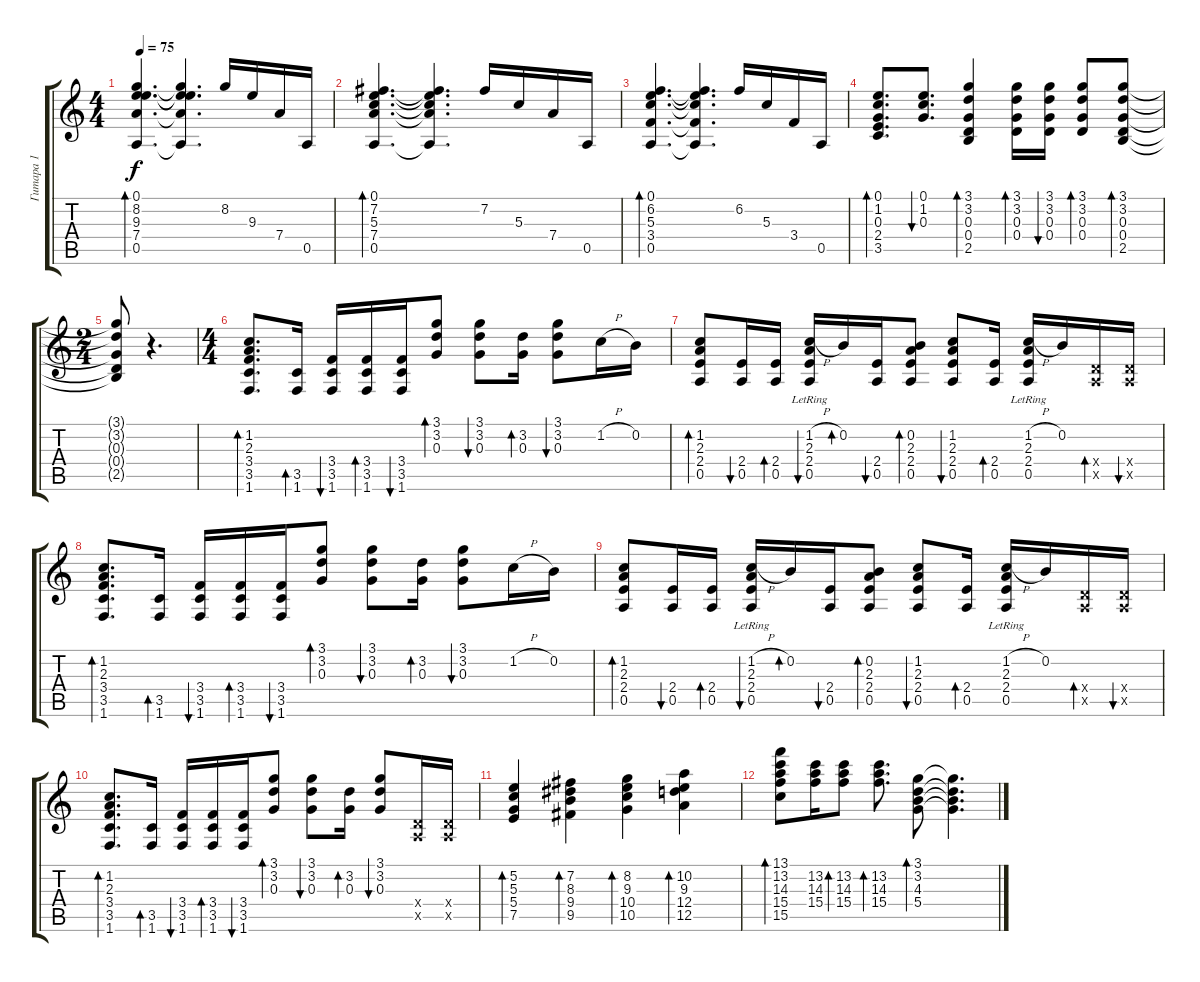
\track ("Гитара 1" "Гитара 1") {instrument acousticguitarsteel}
\staff {score tabs}
\tuning (E4 B3 G3 D3 A2 E2) {hide}
\ts (4 4)
\tempo 75
\clef g2
\ks c
(0.1 8.2 9.3 7.4 0.5).4{d bd 60 dy f} (0.1{t} 8.2{t} 9.3{t} 7.4{t} 0.5{t}).4{d} 8.2.16 9.3.16 7.4.16 0.5.16 |
(0.1 7.2 5.3 7.4 0.5).4{d bd 60} (0.1{t} 7.2{t} 5.3{t} 7.4{t} 0.5{t}).4{d} 7.2.16 5.3.16 7.4.16 0.5.16 |
(0.1 6.2 5.3 3.4 0.5).4{d bd 60} (0.1{t} 6.2{t} 5.3{t} 3.4{t} 0.5{t}).4{d} 6.2.16 5.3.16 3.4.16 0.5.16 |
(0.1 1.2 0.3 2.4 3.5).8{d bd 60} (0.1 1.2 0.3).8{d bu 60} (3.1 3.2 0.3 0.4 2.5).4{bd 60} (3.1 3.2 0.3 0.4).16{bd 60} (3.1 3.2 0.3 0.4).16{bu 60} (3.1 3.2 0.3 0.4).8{bd 60} (3.1 3.2 0.3 0.4 2.5).8{bd 60} |
\ts (2 4)
(3.1{t} 3.2{t} 0.3{t} 0.4{t} 2.5{t}).8 r.4{d} |
\ts (4 4)
(1.2 2.3 3.4 3.5 1.6).8{d bd 60} (3.5 1.6).16{bd 60} (3.4 3.5 1.6).16{bu 60} (3.4 3.5 1.6).16{bd 60} (3.4 3.5 1.6).16{bu 60} (3.1 3.2 0.3).8{bd 60} (3.1 3.2 0.3).8{bu 60} (3.2 0.3).16{bd 60} (3.1 3.2 0.3).8{bu 60} 1.2{h}.16 0.2.16 |
(1.2 2.3 2.4 0.5).8{bd 60} (2.4 0.5).16{bu 60} (2.4 0.5).16{bd 60} (1.2{h} 2.3{lr} 2.4{lr} 0.5{lr}).16{bu 60} 0.2.16{bd 60} (2.4 0.5).16{bu 60} (0.2 2.3 2.4 0.5).8{bd 60} (1.2 2.3 2.4 0.5).8{bu 60} (2.4 0.5).16{bd 60} (1.2{h} 2.3{lr} 2.4{lr} 0.5{lr}).16 0.2.16 (0.4{x} 0.5{x}).16{bd 60} (0.4{x} 0.5{x}).16{bu 60} |
(1.2 2.3 3.4 3.5 1.6).8{d bd 60} (3.5 1.6).16{bd 60} (3.4 3.5 1.6).16{bu 60} (3.4 3.5 1.6).16{bd 60} (3.4 3.5 1.6).16{bu 60} (3.1 3.2 0.3).8{bd 60} (3.1 3.2 0.3).8{bu 60} (3.2 0.3).16{bd 60} (3.1 3.2 0.3).8{bu 60} 1.2{h}.16 0.2.16 |
(1.2 2.3 2.4 0.5).8{bd 60} (2.4 0.5).16{bu 60} (2.4 0.5).16{bd 60} (1.2{h} 2.3{lr} 2.4{lr} 0.5{lr}).16{bu 60} 0.2.16{bd 60} (2.4 0.5).16{bu 60} (0.2 2.3 2.4 0.5).8{bd 60} (1.2 2.3 2.4 0.5).8{bu 60} (2.4 0.5).16{bd 60} (1.2{h} 2.3{lr} 2.4{lr} 0.5{lr}).16 0.2.16 (0.4{x} 0.5{x}).16{bd 60} (0.4{x} 0.5{x}).16{bu 60} |
(1.2 2.3 3.4 3.5 1.6).8{d bd 60} (3.5 1.6).16{bd 60} (3.4 3.5 1.6).16{bu 60} (3.4 3.5 1.6).16{bd 60} (3.4 3.5 1.6).16{bu 60} (3.1 3.2 0.3).8{bd 60} (3.1 3.2 0.3).8{bu 60} (3.2 0.3).16{bd 60} (3.1 3.2 0.3).8{bu 60} (0.4{x} 0.5{x}).16 (0.4{x} 0.5{x}).16 |
(5.2 5.3 5.4 7.5).4{bd 240} (7.2 8.3 9.4 9.5).4{bd 240} (8.2 9.3 10.4 10.5).4{bd 240} (10.2 9.3 12.4 12.5).4{bd 240} |
(13.1 13.2 14.3 15.4 15.5).8{bd 120} (13.2 14.3 15.4).16 (13.2 14.3 15.4).8{bd 120} (13.2 14.3 15.4).8{d bd 120} (3.1 3.2 4.3 5.4).8{bd 120} (3.1{t} 3.2{t} 4.3{t} 5.4{t}).4{d}
